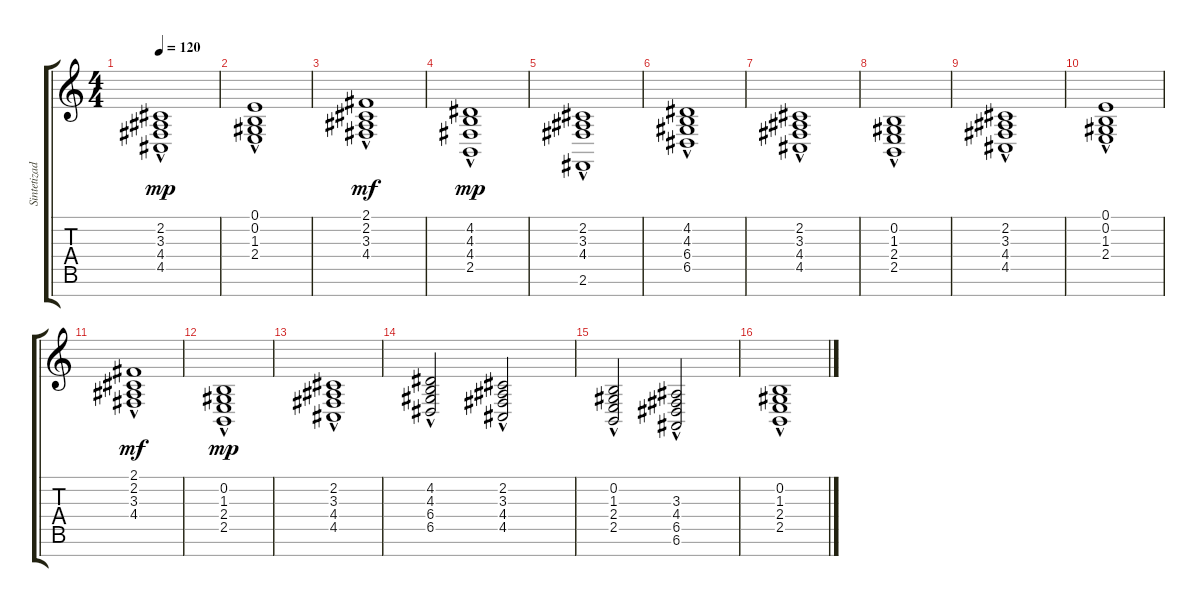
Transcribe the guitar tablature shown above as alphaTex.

\track ("Sintetizador" "Sintetizad") {instrument pad2warm}
\staff {score tabs}
\tuning (E4 B3 G3 D3 A2 E2 B1) {hide}
\ts (4 4)
\tempo 120
\clef g2
\ks c
(2.2{hac} 3.3{hac} 4.4 4.5).1{dy mp} |
(0.1{hac} 0.2{hac} 1.3 2.4).1 |
(2.1{hac} 2.2{hac} 3.3 4.4).1{dy mf} |
(4.2{hac} 4.3{hac} 4.4 2.5).1{dy mp} |
(2.2{hac} 3.3{hac} 4.4 2.6).1 |
(4.2{hac} 4.3{hac} 6.4 6.5).1 |
(2.2{hac} 3.3{hac} 4.4 4.5).1 |
(0.2{hac} 1.3{hac} 2.4 2.5).1 |
(2.2{hac} 3.3{hac} 4.4 4.5).1 |
(0.1{hac} 0.2{hac} 1.3 2.4).1 |
(2.1{hac} 2.2{hac} 3.3 4.4).1{dy mf} |
(0.2{hac} 1.3{hac} 2.4 2.5).1{dy mp} |
(2.2{hac} 3.3{hac} 4.4 4.5).1 |
(4.2{hac} 4.3{hac} 6.4 6.5).2 (2.2{hac} 3.3{hac} 4.4 4.5).2 |
(0.2{hac} 1.3{hac} 2.4 2.5).2 (3.3{hac} 4.4{hac} 6.5 6.6).2 |
(0.2{hac} 1.3{hac} 2.4 2.5).1
